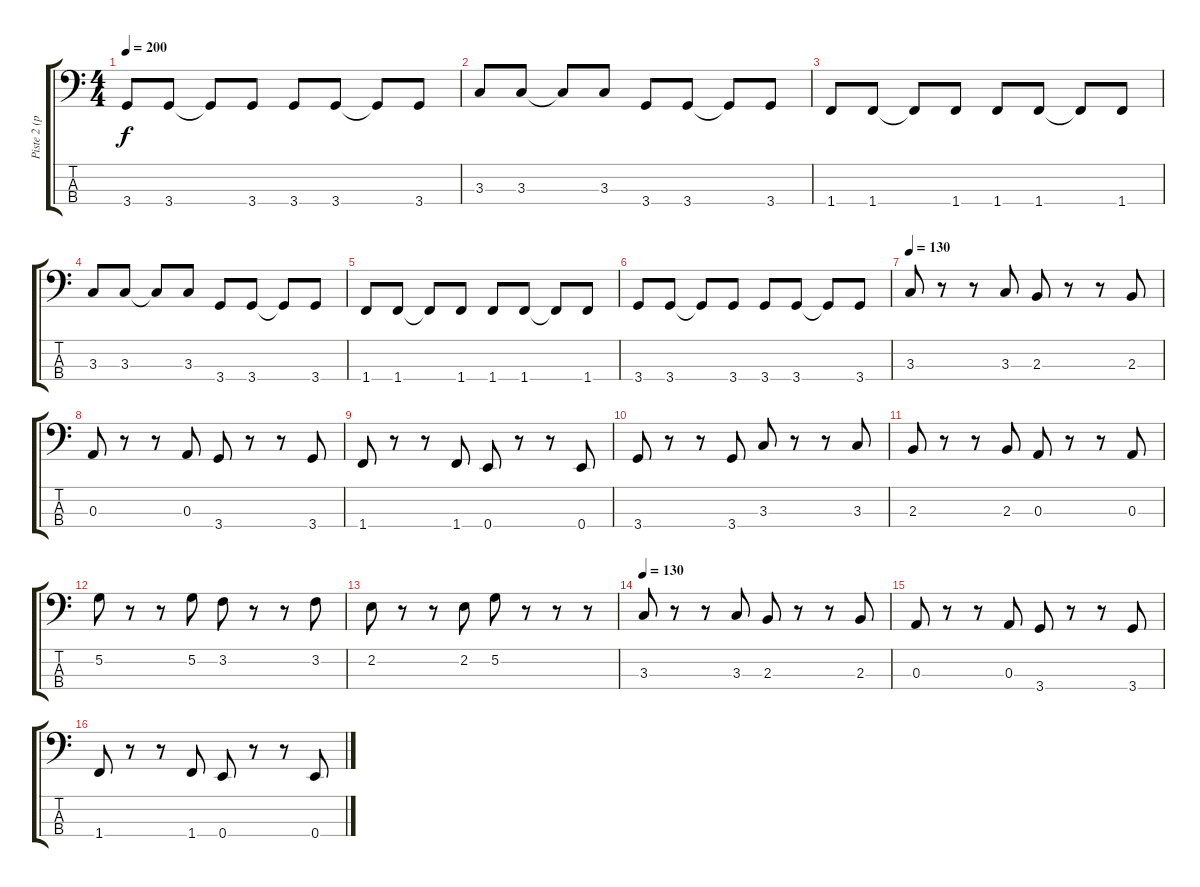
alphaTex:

\track ("Piste 2 (pick)" "Piste 2 (p") {instrument slapbass2}
\staff {score tabs}
\tuning (G2 D2 A1 E1) {hide}
\ts (4 4)
\tempo 200
\clef f4
\ks c
3.4.8{dy f} 3.4.8 3.4{t}.8 3.4.8 3.4.8 3.4.8 3.4{t}.8 3.4.8 |
3.3.8 3.3.8 3.3{t}.8 3.3.8 3.4.8 3.4.8 3.4{t}.8 3.4.8 |
1.4.8 1.4.8 1.4{t}.8 1.4.8 1.4.8 1.4.8 1.4{t}.8 1.4.8 |
3.3.8 3.3.8 3.3{t}.8 3.3.8 3.4.8 3.4.8 3.4{t}.8 3.4.8 |
1.4.8 1.4.8 1.4{t}.8 1.4.8 1.4.8 1.4.8 1.4{t}.8 1.4.8 |
3.4.8 3.4.8 3.4{t}.8 3.4.8 3.4.8 3.4.8 3.4{t}.8 3.4.8 |
\tempo 130
3.3.8{instrument electricbasspick} r.8 r.8 3.3.8 2.3.8 r.8 r.8 2.3.8 |
0.3.8 r.8 r.8 0.3.8 3.4.8 r.8 r.8 3.4.8 |
1.4.8 r.8 r.8 1.4.8 0.4.8 r.8 r.8 0.4.8 |
3.4.8 r.8 r.8 3.4.8 3.3.8 r.8 r.8 3.3.8 |
2.3.8 r.8 r.8 2.3.8 0.3.8 r.8 r.8 0.3.8 |
5.2.8 r.8 r.8 5.2.8 3.2.8 r.8 r.8 3.2.8 |
2.2.8 r.8 r.8 2.2.8 5.2.8 r.8 r.8 r.8 |
\tempo 130
3.3.8{instrument electricbasspick} r.8 r.8 3.3.8 2.3.8 r.8 r.8 2.3.8 |
0.3.8 r.8 r.8 0.3.8 3.4.8 r.8 r.8 3.4.8 |
1.4.8 r.8 r.8 1.4.8 0.4.8 r.8 r.8 0.4.8
